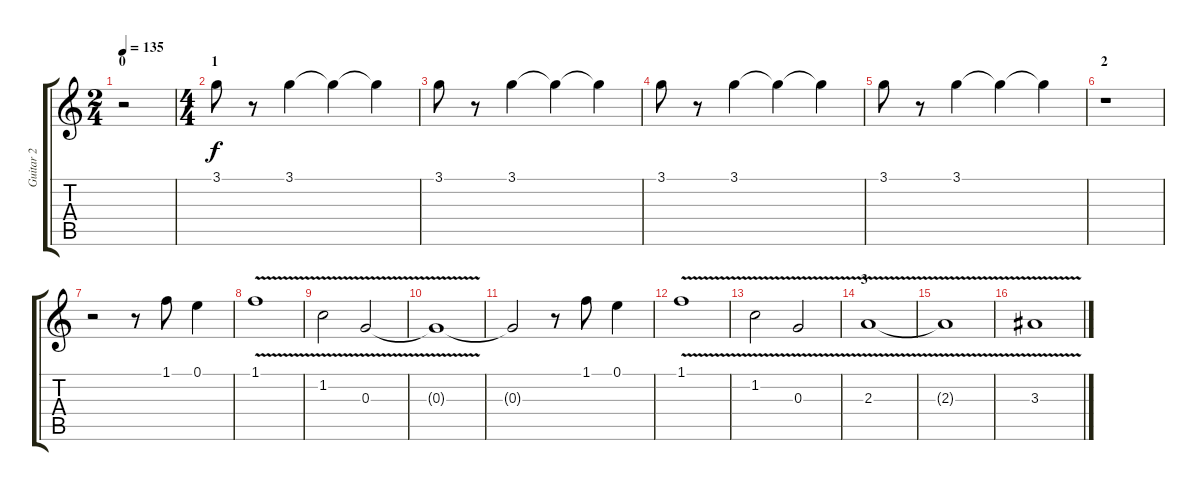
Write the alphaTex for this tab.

\track ("Guitar 2" "Guitar 2") {instrument overdrivenguitar}
\staff {score tabs}
\tuning (E4 B3 G3 D3 A2 E2) {hide}
\ts (2 4)
\section ("" "0")
\tempo 135
\clef g2
\ks c
r.2{dy f instrument overdrivenguitar} |
\ts (4 4)
\section ("" "1")
3.1.8 r.8 3.1.4 3.1{t}.4 3.1{t}.4 |
3.1.8 r.8 3.1.4 3.1{t}.4 3.1{t}.4 |
3.1.8 r.8 3.1.4 3.1{t}.4 3.1{t}.4 |
3.1.8 r.8 3.1.4 3.1{t}.4 3.1{t}.4 |
\section ("" "2")
r.1 |
r.2 r.8 1.1.8{volume 13 instrument distortionguitar} 0.1.4 |
1.1{v}.1 |
1.2{v}.2 0.3{v}.2 |
0.3{t}.1 |
0.3{t}.2 r.8 1.1.8 0.1.4 |
1.1{v}.1 |
1.2{v}.2 0.3{v}.2 |
\section ("" "3")
2.3{v}.1 |
2.3{t}.1 |
3.3{v}.1
